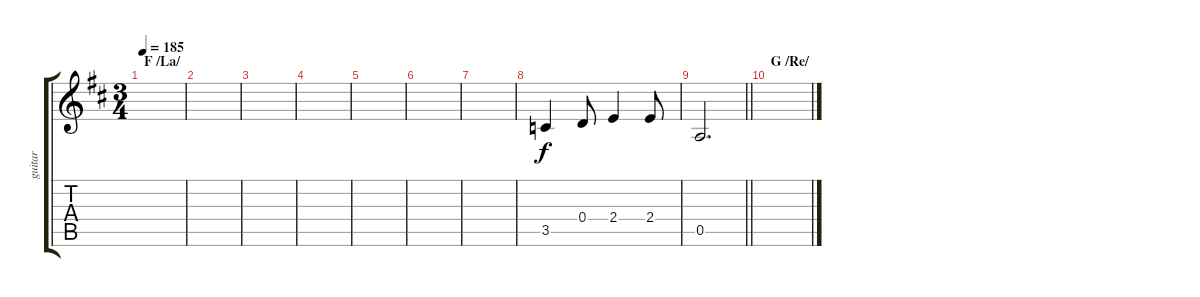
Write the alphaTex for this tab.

\track ("guitar" "guitar") {instrument acousticguitarsteel}
\staff {score tabs}
\tuning (E4 B3 G3 D3 A2 E2) {hide}
\ts (3 4)
\section ("" "F /La/")
\tempo 185
\clef g2
\ks d
|
|
|
|
|
|
|
3.5.4 0.4.8 2.4.4 2.4.8 |
\barLineRight lightlight
0.5.2{d} |
\section ("" "G /Re/")
